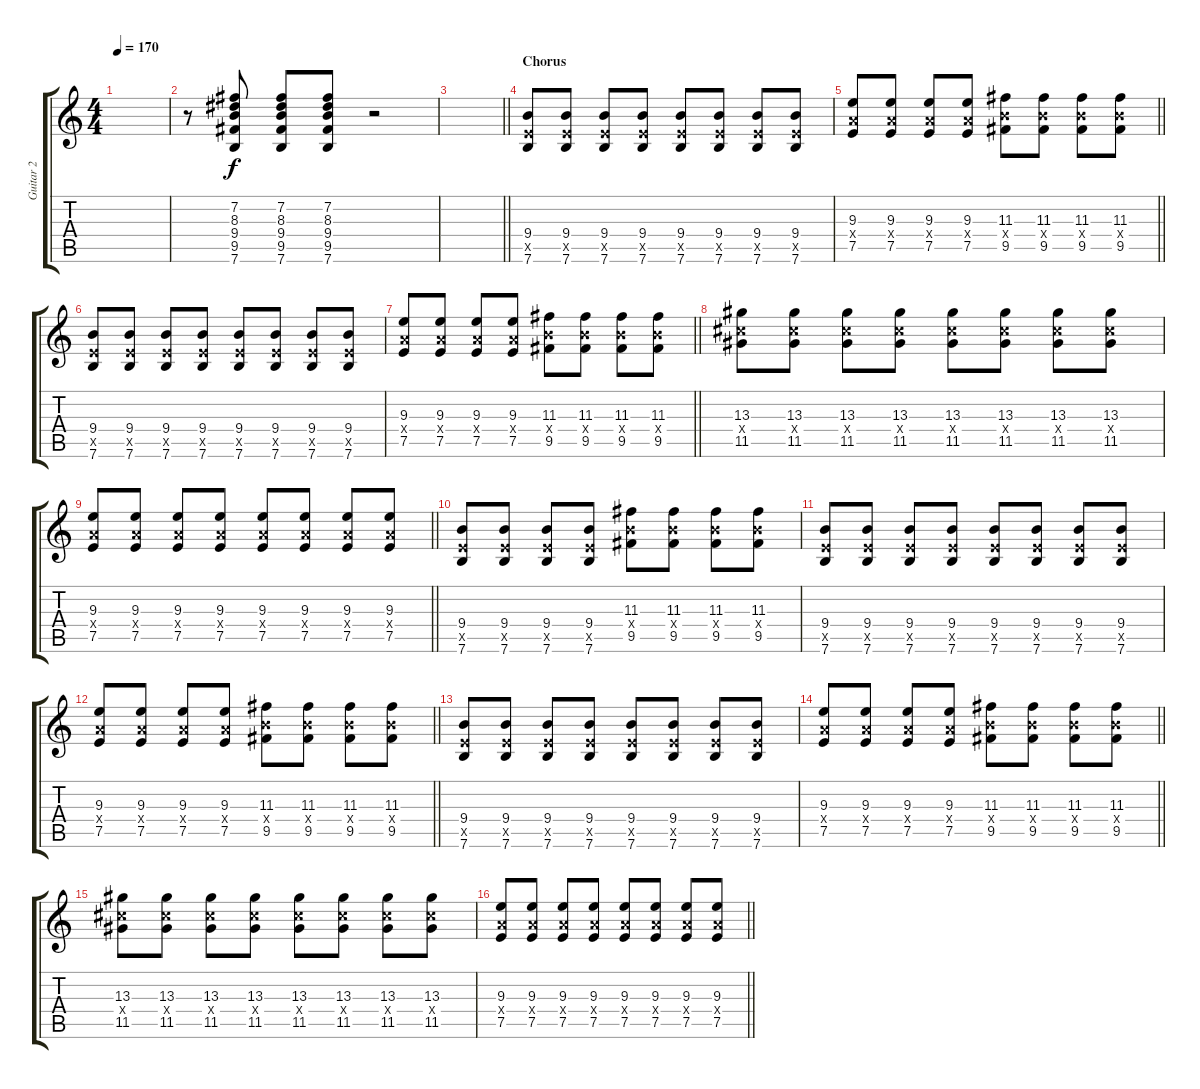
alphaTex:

\track ("Guitar 2" "Guitar 2") {instrument overdrivenguitar}
\staff {score tabs}
\tuning (E4 B3 G3 D3 A2 E2) {hide}
\ts (4 4)
\tempo 170
\clef g2
\ks c
|
r.8 (7.2 8.3 9.4 9.5 7.6).8 (7.2 8.3 9.4 9.5 7.6).8 (7.2 8.3 9.4 9.5 7.6).8 r.2 |
\barLineRight lightlight
|
\section ("" "Chorus")
(9.4 7.5{x} 7.6).8 (9.4 7.5{x} 7.6).8 (9.4 7.5{x} 7.6).8 (9.4 7.5{x} 7.6).8 (9.4 7.5{x} 7.6).8 (9.4 7.5{x} 7.6).8 (9.4 7.5{x} 7.6).8 (9.4 7.5{x} 7.6).8 |
\barLineRight lightlight
(9.3 7.4{x} 7.5).8 (9.3 7.4{x} 7.5).8 (9.3 7.4{x} 7.5).8 (9.3 7.4{x} 7.5).8 (11.3 9.4{x} 9.5).8 (11.3 9.4{x} 9.5).8 (11.3 9.4{x} 9.5).8 (11.3 9.4{x} 9.5).8 |
(9.4 7.5{x} 7.6).8 (9.4 7.5{x} 7.6).8 (9.4 7.5{x} 7.6).8 (9.4 7.5{x} 7.6).8 (9.4 7.5{x} 7.6).8 (9.4 7.5{x} 7.6).8 (9.4 7.5{x} 7.6).8 (9.4 7.5{x} 7.6).8 |
\barLineRight lightlight
(9.3 7.4{x} 7.5).8 (9.3 7.4{x} 7.5).8 (9.3 7.4{x} 7.5).8 (9.3 7.4{x} 7.5).8 (11.3 9.4{x} 9.5).8 (11.3 9.4{x} 9.5).8 (11.3 9.4{x} 9.5).8 (11.3 9.4{x} 9.5).8 |
(13.3 11.4{x} 11.5).8 (13.3 11.4{x} 11.5).8 (13.3 11.4{x} 11.5).8 (13.3 11.4{x} 11.5).8 (13.3 11.4{x} 11.5).8 (13.3 11.4{x} 11.5).8 (13.3 11.4{x} 11.5).8 (13.3 11.4{x} 11.5).8 |
\barLineRight lightlight
(9.3 7.4{x} 7.5).8 (9.3 7.4{x} 7.5).8 (9.3 7.4{x} 7.5).8 (9.3 7.4{x} 7.5).8 (9.3 7.4{x} 7.5).8 (9.3 7.4{x} 7.5).8 (9.3 7.4{x} 7.5).8 (9.3 7.4{x} 7.5).8 |
(9.4 7.5{x} 7.6).8 (9.4 7.5{x} 7.6).8 (9.4 7.5{x} 7.6).8 (9.4 7.5{x} 7.6).8 (11.3 9.4{x} 9.5).8 (11.3 9.4{x} 9.5).8 (11.3 9.4{x} 9.5).8 (11.3 9.4{x} 9.5).8 |
(9.4 7.5{x} 7.6).8 (9.4 7.5{x} 7.6).8 (9.4 7.5{x} 7.6).8 (9.4 7.5{x} 7.6).8 (9.4 7.5{x} 7.6).8 (9.4 7.5{x} 7.6).8 (9.4 7.5{x} 7.6).8 (9.4 7.5{x} 7.6).8 |
\barLineRight lightlight
(9.3 7.4{x} 7.5).8 (9.3 7.4{x} 7.5).8 (9.3 7.4{x} 7.5).8 (9.3 7.4{x} 7.5).8 (11.3 9.4{x} 9.5).8 (11.3 9.4{x} 9.5).8 (11.3 9.4{x} 9.5).8 (11.3 9.4{x} 9.5).8 |
(9.4 7.5{x} 7.6).8 (9.4 7.5{x} 7.6).8 (9.4 7.5{x} 7.6).8 (9.4 7.5{x} 7.6).8 (9.4 7.5{x} 7.6).8 (9.4 7.5{x} 7.6).8 (9.4 7.5{x} 7.6).8 (9.4 7.5{x} 7.6).8 |
\barLineRight lightlight
(9.3 7.4{x} 7.5).8 (9.3 7.4{x} 7.5).8 (9.3 7.4{x} 7.5).8 (9.3 7.4{x} 7.5).8 (11.3 9.4{x} 9.5).8 (11.3 9.4{x} 9.5).8 (11.3 9.4{x} 9.5).8 (11.3 9.4{x} 9.5).8 |
(13.3 11.4{x} 11.5).8 (13.3 11.4{x} 11.5).8 (13.3 11.4{x} 11.5).8 (13.3 11.4{x} 11.5).8 (13.3 11.4{x} 11.5).8 (13.3 11.4{x} 11.5).8 (13.3 11.4{x} 11.5).8 (13.3 11.4{x} 11.5).8 |
\barLineRight lightlight
(9.3 7.4{x} 7.5).8 (9.3 7.4{x} 7.5).8 (9.3 7.4{x} 7.5).8 (9.3 7.4{x} 7.5).8 (9.3 7.4{x} 7.5).8 (9.3 7.4{x} 7.5).8 (9.3 7.4{x} 7.5).8 (9.3 7.4{x} 7.5).8
